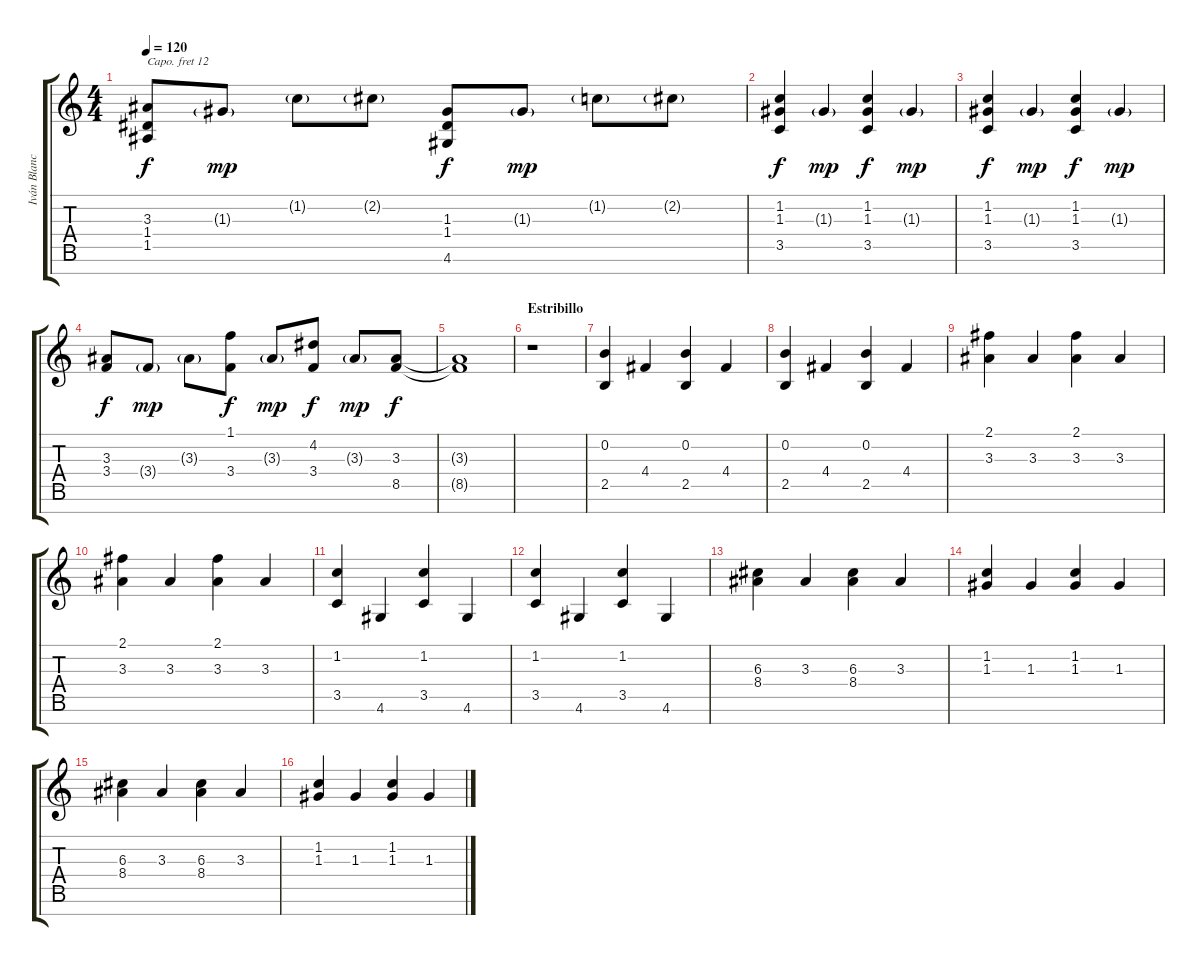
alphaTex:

\track ("Iván Blanco (Piano \"mano derecha\")" "Iván Blanc") {instrument acousticgrandpiano}
\staff {score tabs}
\capo 12
\tuning (E4 B3 G3 D3 A2 E2 B1) {hide}
\ts (4 4)
\tempo 120
\clef g2
\ks c
(3.3 1.4 1.5).8{dy f} 1.3{g}.8{dy mp} 1.2{g}.8 2.2{g}.8 (1.3 1.4 4.6).8{dy f} 1.3{g}.8{dy mp} 1.2{g}.8 2.2{g}.8 |
(1.2 1.3 3.5).4{dy f} 1.3{g}.4{dy mp} (1.2 1.3 3.5).4{dy f} 1.3{g}.4{dy mp} |
(1.2 1.3 3.5).4{dy f} 1.3{g}.4{dy mp} (1.2 1.3 3.5).4{dy f} 1.3{g}.4{dy mp} |
(3.3 3.4).8{dy f} 3.4{g}.8{dy mp} 3.3{g}.8 (1.1 3.4).8{dy f} 3.3{g}.8{dy mp} (4.2 3.4).8{dy f} 3.3{g}.8{dy mp} (3.3 8.5).8{dy f} |
(3.3{t} 8.5{t}).1 |
\section ("" "Estribillo")
r.1 |
(0.2 2.5).4 4.4.4 (0.2 2.5).4 4.4.4 |
(0.2 2.5).4 4.4.4 (0.2 2.5).4 4.4.4 |
(2.1 3.3).4 3.3.4 (2.1 3.3).4 3.3.4 |
(2.1 3.3).4 3.3.4 (2.1 3.3).4 3.3.4 |
(1.2 3.5).4 4.6.4 (1.2 3.5).4 4.6.4 |
(1.2 3.5).4 4.6.4 (1.2 3.5).4 4.6.4 |
(6.3 8.4).4 3.3.4 (6.3 8.4).4 3.3.4 |
(1.2 1.3).4 1.3.4 (1.2 1.3).4 1.3.4 |
(6.3 8.4).4 3.3.4 (6.3 8.4).4 3.3.4 |
(1.2 1.3).4 1.3.4 (1.2 1.3).4 1.3.4
